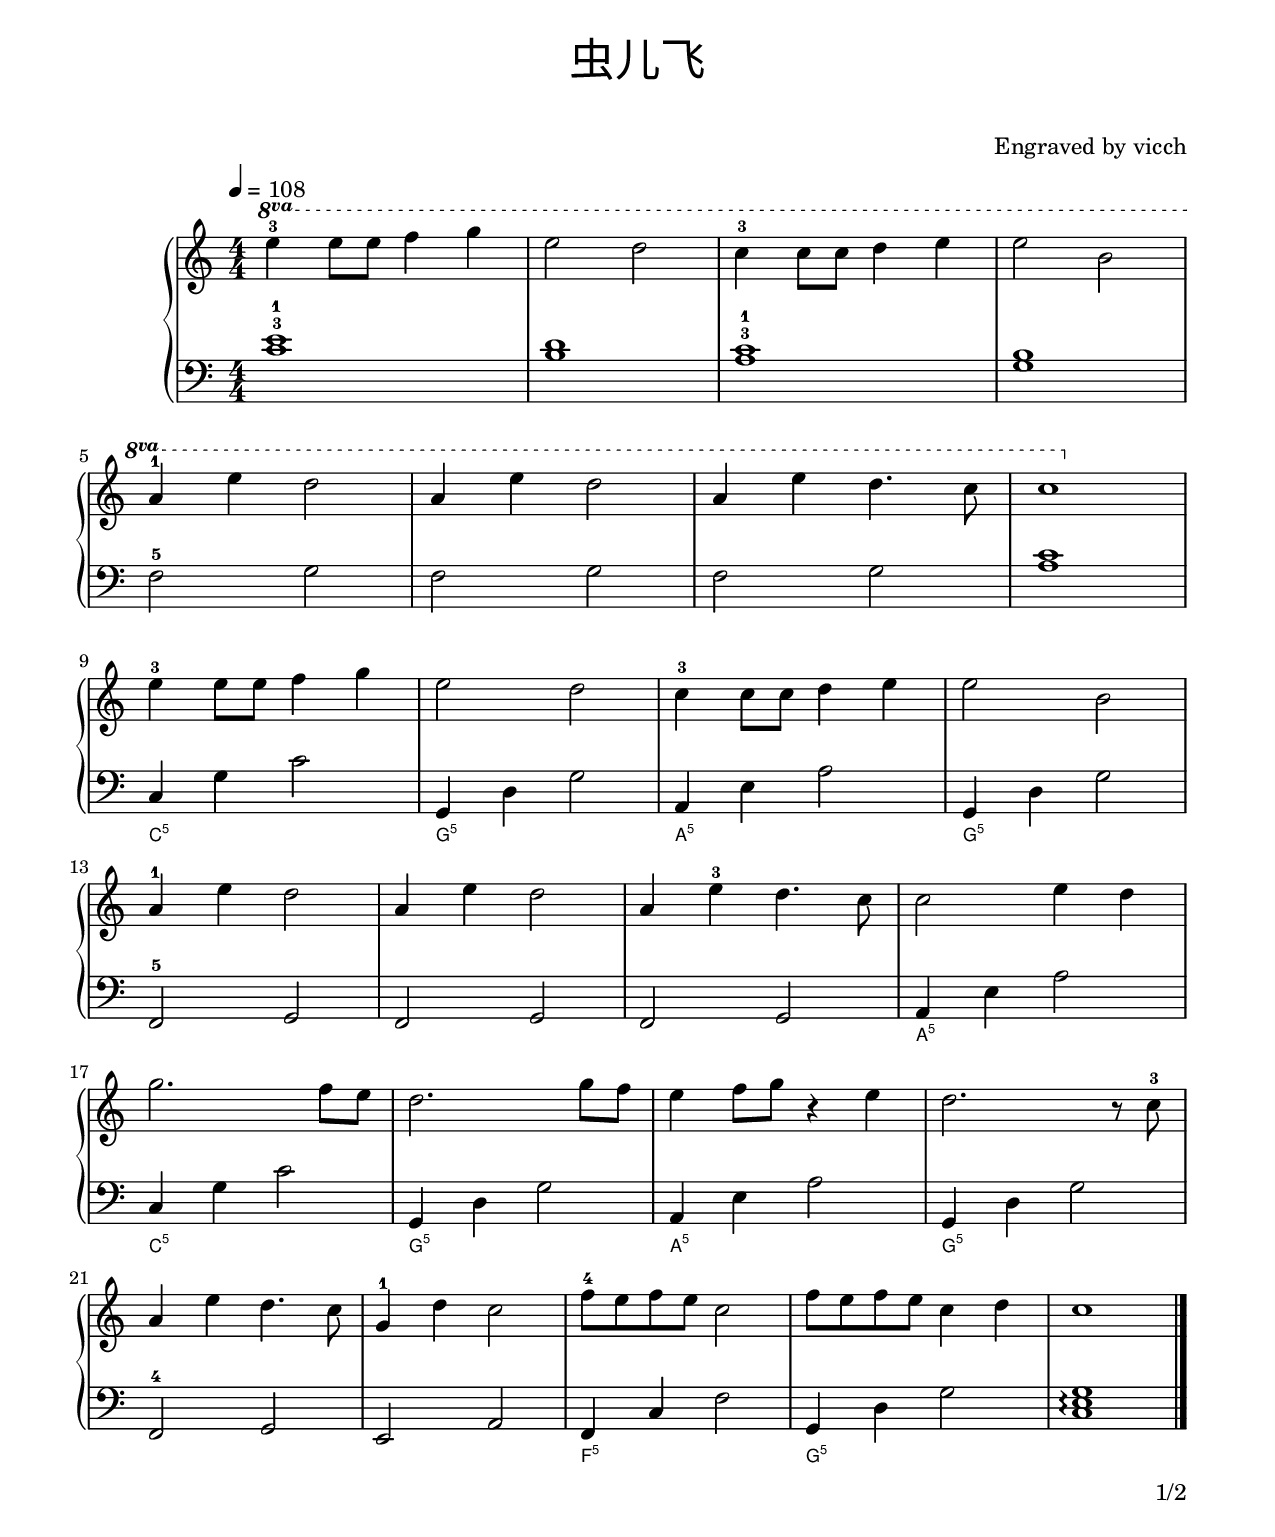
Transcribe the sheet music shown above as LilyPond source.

\version "2.24.3"

#(define title      "虫儿飞")
#(define title-font "FangSong")
#(define sequence   "EveryonePiano 14625")
#(define total-page 2)

\include "../base.ly"

\markup \vspace #1.5

Cfive = { c4  g4 c'2 }
Ffive = { f,4 c4 f2  }
Gfive = { g,4 d4 g2  }
Afive = { a,4 e4 a2  }

\score {
  \new PianoStaff <<
    \new Staff {
      \tempo 4 = 108
      \clef treble
      \key c \major
      \time 4/4
      
      \ottava #1
      e'''4^3 e'''8 e'''8 f'''4 g'''4 | e'''2 d'''2 |
      c'''4^3 c'''8 c'''8 d'''4 e'''4 | e'''2 b''2  | \break
      
      a''4^1 e'''4 d'''2 | a''4 e'''4 d'''2 | a''4 e'''4 d'''4. c'''8 | c'''1 | \break
      
      \ottava #0
      e''4^3 e''8 e''8 f''4 g''4 | e''2 d''2 |
      c''4^3 c''8 c''8 d''4 e''4 | e''2 b'2  | \break
      
      a'4^1 e''4 d''2 | a'4 e''4 d''2 | a'4 e''4^3 d''4. c''8 | c''2 e''4 d''4 | \break
      
      g''2. f''8 e''8 | d''2. g''8 f''8 | e''4 f''8 g''8 r4 e''4 | d''2. r8 c''8^3 | \break
      
      a'4 e''4 d''4. c''8 | g'4^1 d''4 c''2 | f''8^4 e''8 f''8 e''8 c''2 | f''8 e''8 f''8 e''8 c''4 d''4 | c''1 | \bar "|."
    }
    \new Staff {
      \clef bass
      \key c \major
      \time 4/4
      
      <c'^3 e'^1> 1 | <b d'> 1 | <a^3 c'^1> 1 | <g b> 1 |
      
      f2^5 g2 | f2 g2 | f2 g2  <a c'> 1 |
      
      \Cfive | \Gfive | \Afive | \Gfive |
      
      f,2^5 g,2 | f,2 g,2 | f,2 g,2 | \Afive |
      
      \Cfive | \Gfive | \Afive | \Gfive |
      
      f,2^4 g,2 | e,2 a,2 | \Ffive | \Gfive | <c e g>1\arpeggio |
    }
    \chords {
      r1   | r1   | r1   | r1   |
      r1   | r1   | r1   | r1   |
      
      c1:5 | g1:5 | a1:5 | g1:5 |
      r1   | r1   | r1   | a1:5 |
      
      c1:5 | g1:5 | a1:5 | g1:5 |
      r1   | r1   | f1:5 | g1:5 | r1 |
    }
  >>
  \layout {}
  \midi {}
}
